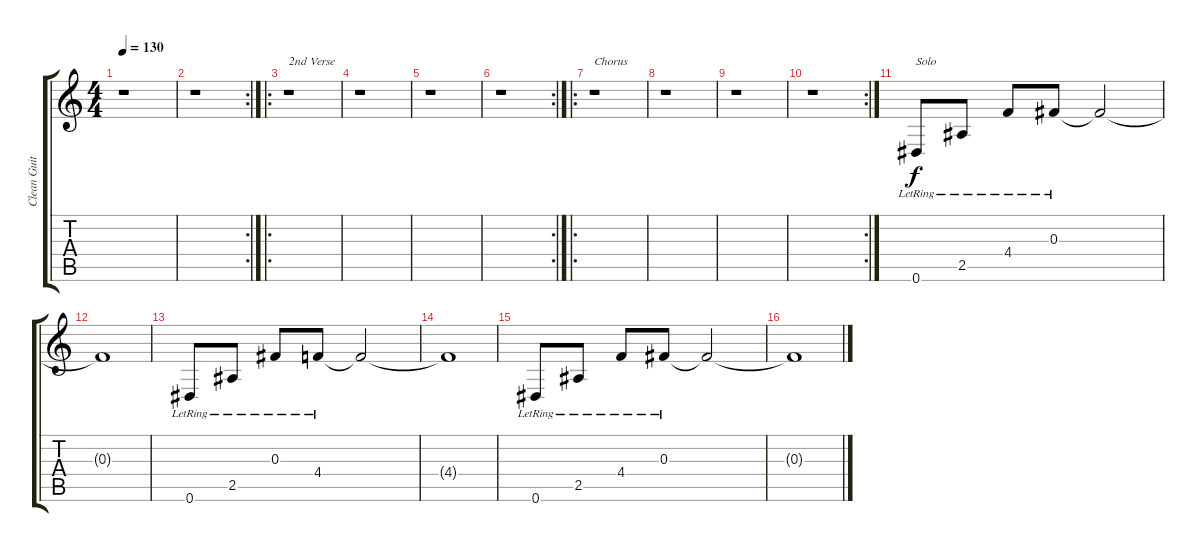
\track ("Clean Guitar" "Clean Guit") {instrument acousticguitarsteel}
\staff {score tabs}
\tuning (Eb4 Bb3 Gb3 Db3 Ab2 Eb2) {hide}
\ts (4 4)
\tempo 130
\clef g2
\ks c
r.1{dy f} |
\rc 2
r.1 |
\ro
r.1{txt "2nd Verse"} |
r.1 |
r.1 |
\rc 2
r.1 |
\ro
r.1{txt "Chorus"} |
r.1 |
r.1 |
\rc 2
r.1 |
0.6{lr}.8{txt "Solo"} 2.5{lr}.8 4.4{lr}.8 0.3{lr}.8 0.3{t}.2 |
0.3{t}.1 |
0.6{lr}.8 2.5{lr}.8 0.3{lr}.8 4.4{lr}.8 4.4{t}.2 |
4.4{t}.1 |
0.6{lr}.8 2.5{lr}.8 4.4{lr}.8 0.3{lr}.8 0.3{t}.2 |
0.3{t}.1
